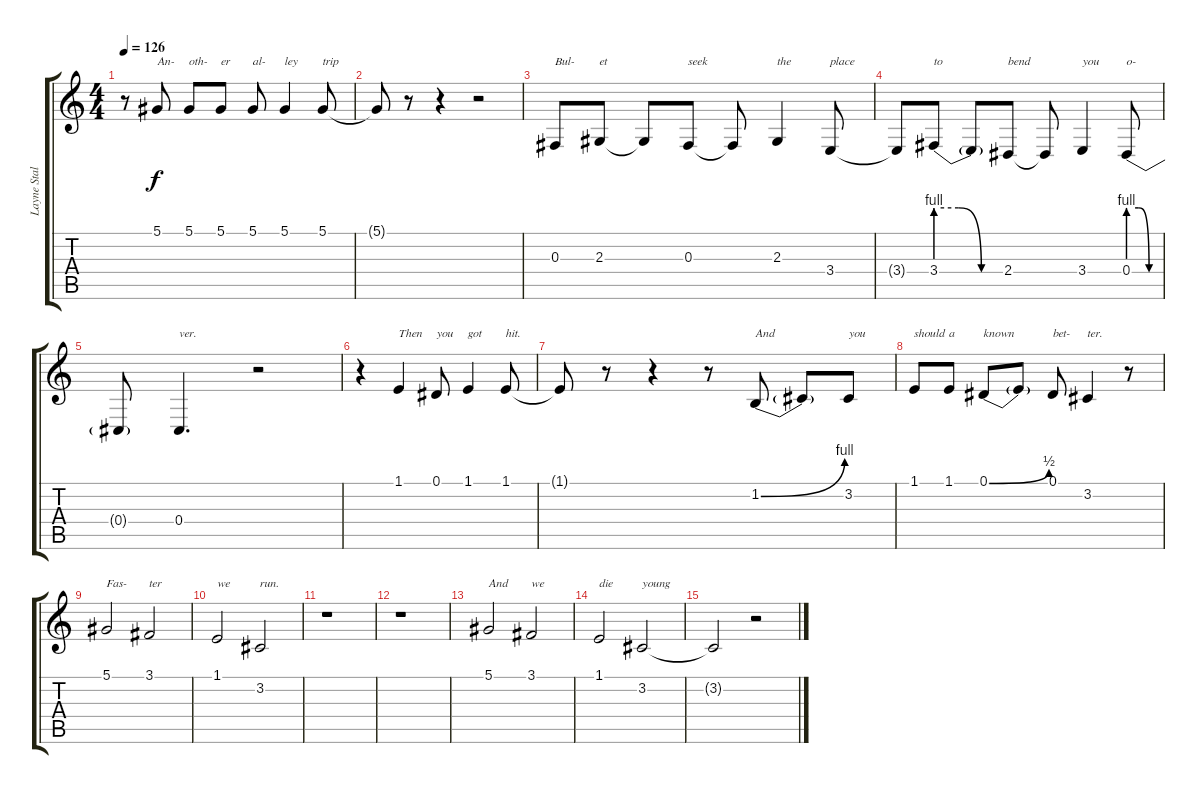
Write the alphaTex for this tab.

\track ("Layne Staley - Vocals" "Layne Stal") {instrument lead2sawtooth}
\staff {score tabs}
\tuning (Eb4 Bb3 Gb3 Db3 Ab2 Eb2) {hide}
\ts (4 4)
\tempo 126
\clef g2
\ks c
r.8{dy f} 5.1.8{txt "An-"} 5.1.8{txt "oth-"} 5.1.8{txt "er"} 5.1.8{txt "al-"} 5.1.4{txt "ley"} 5.1.8{txt "trip"} |
5.1{t}.8 r.8 r.4 r.2 |
0.3.8{txt "Bul-"} 2.3.8{txt "et"} 2.3{t}.8 0.3.8{txt "seek"} 0.3{t}.8 2.3.4{txt "the"} 3.4.8{txt "place"} |
3.4{t}.8 3.4{be (custom 0 4 20 4 40 0 60 0)}.8{txt "to"} 3.4{t}.8 2.4.8{txt "bend"} 2.4{t}.8 3.4.4{txt "you"} 0.4{be (custom 0 4 20 4 40 0 60 0)}.8{txt "o-"} |
0.4{t}.8 0.4.4{d txt "ver."} r.2 |
r.4 1.1.4{txt "Then"} 0.1.8{txt "you"} 1.1.4{txt "got"} 1.1.8{txt "hit."} |
1.1{t}.8 r.8 r.4 r.8 1.2{be (bend 0 0 60 4)}.8{txt "And"} 1.2{t}.8 3.2.8{txt "you"} |
1.1.8{txt "should"} 1.1.8{txt "a"} 0.1{be (bend 0 0 60 2)}.8{txt "known"} 0.1{t}.8 0.1.8{txt "bet-"} 3.2.4{txt "ter."} r.8 |
5.1.2{txt "Fas-"} 3.1.2{txt "ter"} |
1.1.2{txt "we"} 3.2.2{txt "run."} |
r.1 |
r.1 |
5.1.2{txt "And"} 3.1.2{txt "we"} |
1.1.2{txt "die"} 3.2.2{txt "young"} |
3.2{t}.2 r.2
